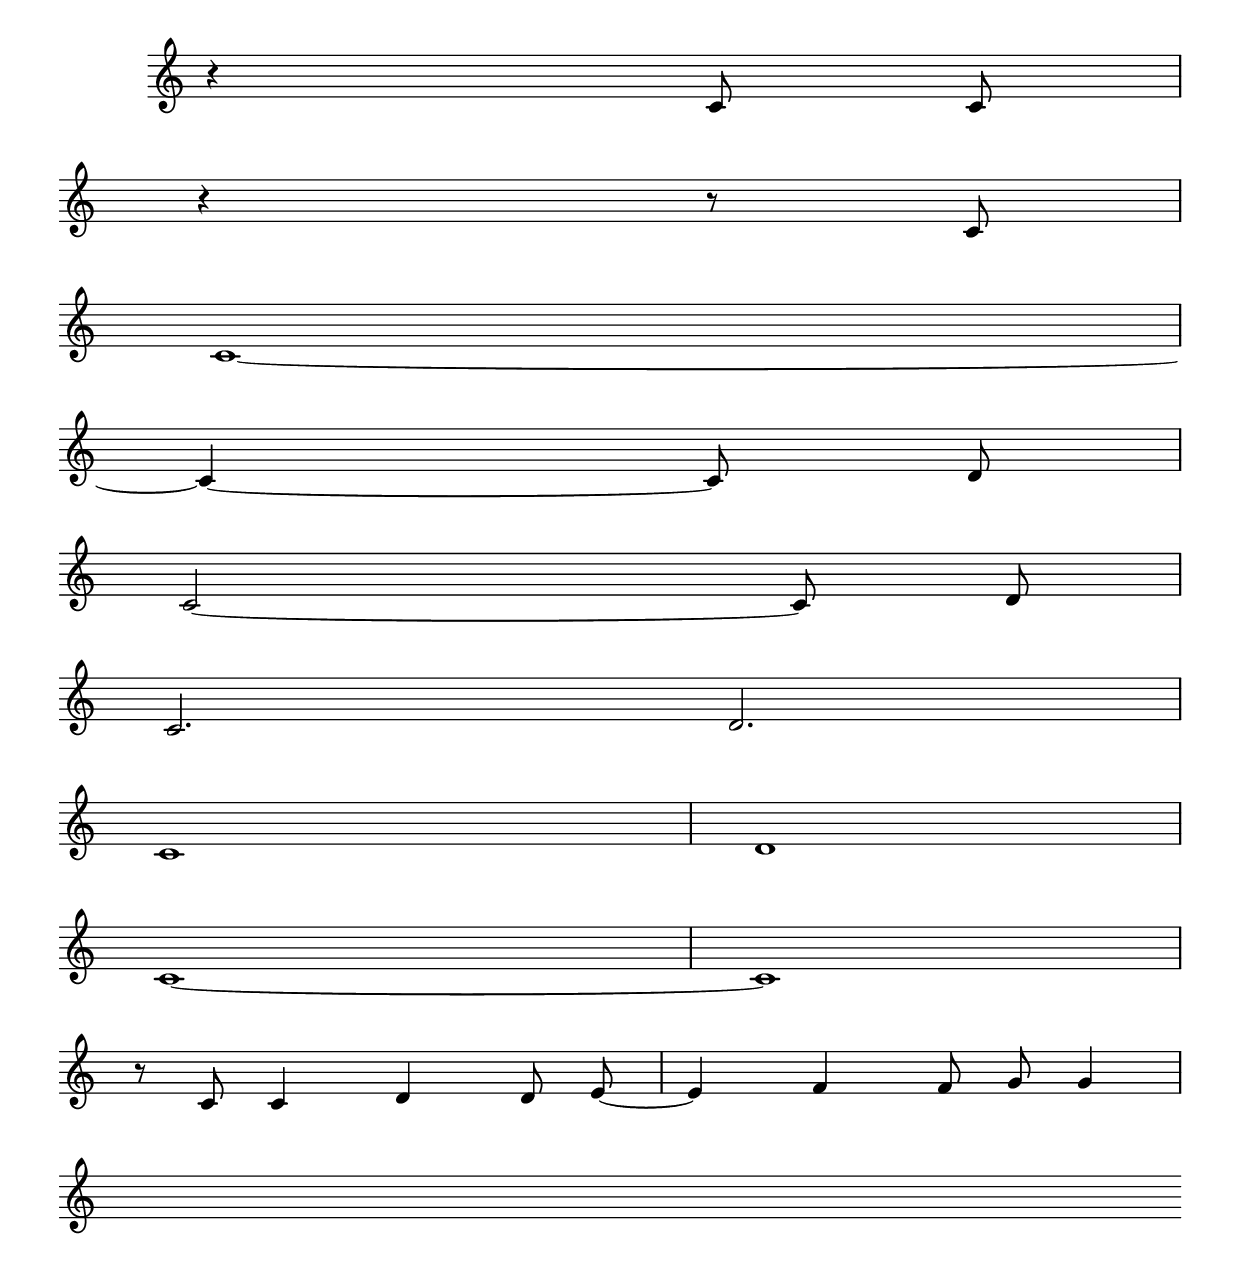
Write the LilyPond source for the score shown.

#(ly:set-option 'midi-extension "mid")
\version "2.12.3"
\include "english.ly"
\header{ 
title = ""
composer = ""
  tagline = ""  % removed 
}
%{
 -- SS |

-- -S |

S - - - | 

S -R |

S -- -R |

S - - R - - |

S - - - | R - - - |

S - - - | - - - - |

-S -- R- -G | -- m- -P -- | 
 %}
  
melody = {
\once \override Staff.TimeSignature #'stencil = ##f
\clef treble
\key c \major
\autoBeamOn  
\cadenzaOn
r4  c'8 c'8 \bar "|"  \break        \grace s64 
 r4  r8 c'8 \bar "|"  \break        \grace s64 
 c'1~    \bar "|"  \break        \grace s64 
 c'4~ c'8  d'8 \bar "|"  \break        \grace s64 
 c'2~ c'8    d'8 \bar "|"  \break        \grace s64 
 c'2.~   d'2.   \bar "|"  \break        \grace s64 
 c'1~    \bar "|" d'1    \bar "|"  \break        \grace s64 
 c'1~    \bar "|" c'1    \bar "|"  \break        \grace s64 
 r8 c'8 c'4   d'4 d'8   e'8~~ \bar "|" e'4  f'4 f'8   g'8 g'4   \bar "|"  \break        \grace s64 

}

text = \lyricmode {
  
}

\score{

<<
  \new Voice = "one" {
    \melody
  }
  \new Lyrics \lyricsto "one" \text
>>
\layout {
  \context {
       \Score
    \remove "Bar_number_engraver"
  } 
  }
\midi { 
  \context {
    \Score
    tempoWholesPerMinute = #(ly:make-moment 200 4)
   }
 }
}
